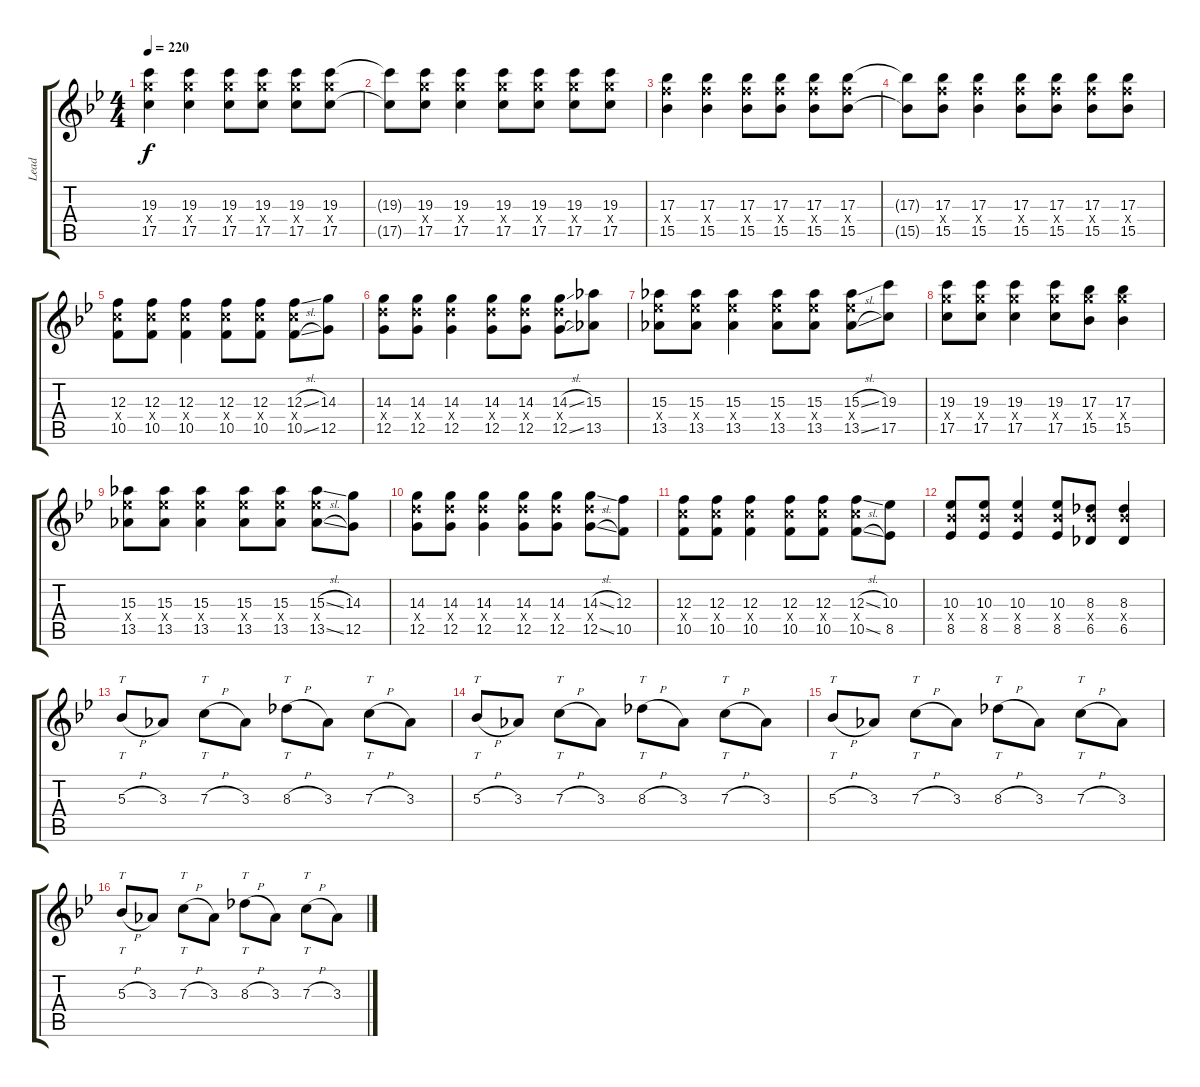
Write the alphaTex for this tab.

\track ("Lead" "Lead") {instrument overdrivenguitar}
\staff {score tabs}
\tuning (D4 A3 F3 C3 G2 C2) {hide}
\ts (4 4)
\tempo 220
\clef g2
\ks bb
(19.3 19.4{x} 17.5).4{dy f} (19.3 19.4{x} 17.5).4 (19.3 19.4{x} 17.5).8 (19.3 19.4{x} 17.5).8 (19.3 19.4{x} 17.5).8 (19.3 19.4{x} 17.5).8 |
(19.3{t} 17.5{t}).8 (19.3 19.4{x} 17.5).8 (19.3 19.4{x} 17.5).4 (19.3 19.4{x} 17.5).8 (19.3 19.4{x} 17.5).8 (19.3 19.4{x} 17.5).8 (19.3 19.4{x} 17.5).8 |
(17.3 17.4{x} 15.5).4 (17.3 17.4{x} 15.5).4 (17.3 17.4{x} 15.5).8 (17.3 17.4{x} 15.5).8 (17.3 17.4{x} 15.5).8 (17.3 17.4{x} 15.5).8 |
(17.3{t} 15.5{t}).8 (17.3 17.4{x} 15.5).8 (17.3 17.4{x} 15.5).4 (17.3 17.4{x} 15.5).8 (17.3 17.4{x} 15.5).8 (17.3 17.4{x} 15.5).8 (17.3 17.4{x} 15.5).8 |
(12.3 12.4{x} 10.5).8 (12.3 12.4{x} 10.5).8 (12.3 12.4{x} 10.5).4 (12.3 12.4{x} 10.5).8 (12.3 12.4{x} 10.5).8 (12.3{sl} 12.4{x} 10.5{sl}).8 (14.3 12.5).8 |
(14.3 14.4{x} 12.5).8 (14.3 14.4{x} 12.5).8 (14.3 14.4{x} 12.5).4 (14.3 14.4{x} 12.5).8 (14.3 14.4{x} 12.5).8 (14.3{sl} 14.4{x} 12.5{sl}).8 (15.3 13.5).8 |
(15.3 15.4{x} 13.5).8 (15.3 15.4{x} 13.5).8 (15.3 15.4{x} 13.5).4 (15.3 15.4{x} 13.5).8 (15.3 15.4{x} 13.5).8 (15.3{sl} 15.4{x} 13.5{sl}).8 (19.3 17.5).8 |
(19.3 19.4{x} 17.5).8 (19.3 19.4{x} 17.5).8 (19.3 19.4{x} 17.5).4 (19.3 19.4{x} 17.5).8 (17.3 19.4{x} 15.5).8 (17.3 19.4{x} 15.5).4 |
(15.3 15.4{x} 13.5).8 (15.3 15.4{x} 13.5).8 (15.3 15.4{x} 13.5).4 (15.3 15.4{x} 13.5).8 (15.3 15.4{x} 13.5).8 (15.3{sl} 15.4{x} 13.5{sl}).8 (14.3 12.5).8 |
(14.3 14.4{x} 12.5).8 (14.3 14.4{x} 12.5).8 (14.3 14.4{x} 12.5).4 (14.3 14.4{x} 12.5).8 (14.3 14.4{x} 12.5).8 (14.3{sl} 14.4{x} 12.5{sl}).8 (12.3 10.5).8 |
(12.3 12.4{x} 10.5).8 (12.3 12.4{x} 10.5).8 (12.3 12.4{x} 10.5).4 (12.3 12.4{x} 10.5).8 (12.3 12.4{x} 10.5).8 (12.3{sl} 12.4{x} 10.5{sl}).8 (10.3 8.5).8 |
(10.3 10.4{x} 8.5).8 (10.3 10.4{x} 8.5).8 (10.3 10.4{x} 8.5).4 (10.3 10.4{x} 8.5).8 (8.3 10.4{x} 6.5).8 (8.3 10.4{x} 6.5).4 |
5.3{h}.8{tt} 3.3.8 7.3{h}.8{tt} 3.3.8 8.3{h}.8{tt} 3.3.8 7.3{h}.8{tt} 3.3.8 |
5.3{h}.8{tt} 3.3.8 7.3{h}.8{tt} 3.3.8 8.3{h}.8{tt} 3.3.8 7.3{h}.8{tt} 3.3.8 |
5.3{h}.8{tt} 3.3.8 7.3{h}.8{tt} 3.3.8 8.3{h}.8{tt} 3.3.8 7.3{h}.8{tt} 3.3.8 |
5.3{h}.8{tt} 3.3.8 7.3{h}.8{tt} 3.3.8 8.3{h}.8{tt} 3.3.8 7.3{h}.8{tt} 3.3.8
